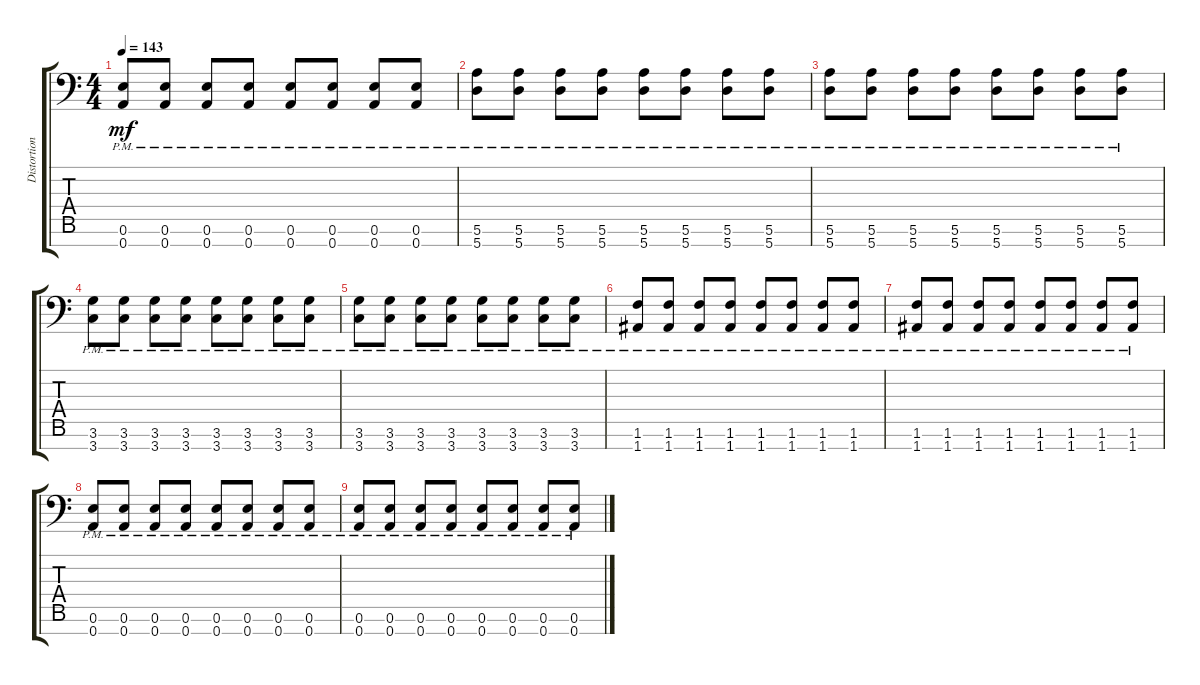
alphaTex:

\track ("Distortion Guitar" "Distortion") {instrument distortionguitar}
\staff {score tabs}
\tuning (E4 B3 G3 D3 A2 E2 A1) {hide}
\ts (4 4)
\tempo 143
\clef f4
\ks c
(0.6{pm} 0.7{pm}).8{dy mf} (0.6{pm} 0.7{pm}).8 (0.6{pm} 0.7{pm}).8 (0.6{pm} 0.7{pm}).8 (0.6{pm} 0.7{pm}).8 (0.6{pm} 0.7{pm}).8 (0.6{pm} 0.7{pm}).8 (0.6{pm} 0.7{pm}).8 |
(5.6{pm} 5.7{pm}).8 (5.6{pm} 5.7{pm}).8 (5.6{pm} 5.7{pm}).8 (5.6{pm} 5.7{pm}).8 (5.6{pm} 5.7{pm}).8 (5.6{pm} 5.7{pm}).8 (5.6{pm} 5.7{pm}).8 (5.6{pm} 5.7{pm}).8 |
(5.6{pm} 5.7{pm}).8 (5.6{pm} 5.7{pm}).8 (5.6{pm} 5.7{pm}).8 (5.6{pm} 5.7{pm}).8 (5.6{pm} 5.7{pm}).8 (5.6{pm} 5.7{pm}).8 (5.6{pm} 5.7{pm}).8 (5.6{pm} 5.7{pm}).8 |
(3.6{pm} 3.7{pm}).8 (3.6{pm} 3.7{pm}).8 (3.6{pm} 3.7{pm}).8 (3.6{pm} 3.7{pm}).8 (3.6{pm} 3.7{pm}).8 (3.6{pm} 3.7{pm}).8 (3.6{pm} 3.7{pm}).8 (3.6{pm} 3.7{pm}).8 |
(3.6{pm} 3.7{pm}).8 (3.6{pm} 3.7{pm}).8 (3.6{pm} 3.7{pm}).8 (3.6{pm} 3.7{pm}).8 (3.6{pm} 3.7{pm}).8 (3.6{pm} 3.7{pm}).8 (3.6{pm} 3.7{pm}).8 (3.6{pm} 3.7{pm}).8 |
(1.6{pm} 1.7{pm}).8 (1.6{pm} 1.7{pm}).8 (1.6{pm} 1.7{pm}).8 (1.6{pm} 1.7{pm}).8 (1.6{pm} 1.7{pm}).8 (1.6{pm} 1.7{pm}).8 (1.6{pm} 1.7{pm}).8 (1.6{pm} 1.7{pm}).8 |
(1.6{pm} 1.7{pm}).8 (1.6{pm} 1.7{pm}).8 (1.6{pm} 1.7{pm}).8 (1.6{pm} 1.7{pm}).8 (1.6{pm} 1.7{pm}).8 (1.6{pm} 1.7{pm}).8 (1.6{pm} 1.7{pm}).8 (1.6{pm} 1.7{pm}).8 |
(0.6{pm} 0.7{pm}).8 (0.6{pm} 0.7{pm}).8 (0.6{pm} 0.7{pm}).8 (0.6{pm} 0.7{pm}).8 (0.6{pm} 0.7{pm}).8 (0.6{pm} 0.7{pm}).8 (0.6{pm} 0.7{pm}).8 (0.6{pm} 0.7{pm}).8 |
(0.6{pm} 0.7{pm}).8 (0.6{pm} 0.7{pm}).8 (0.6{pm} 0.7{pm}).8 (0.6{pm} 0.7{pm}).8 (0.6{pm} 0.7{pm}).8 (0.6{pm} 0.7{pm}).8 (0.6{pm} 0.7{pm}).8 (0.6{pm} 0.7{pm}).8
